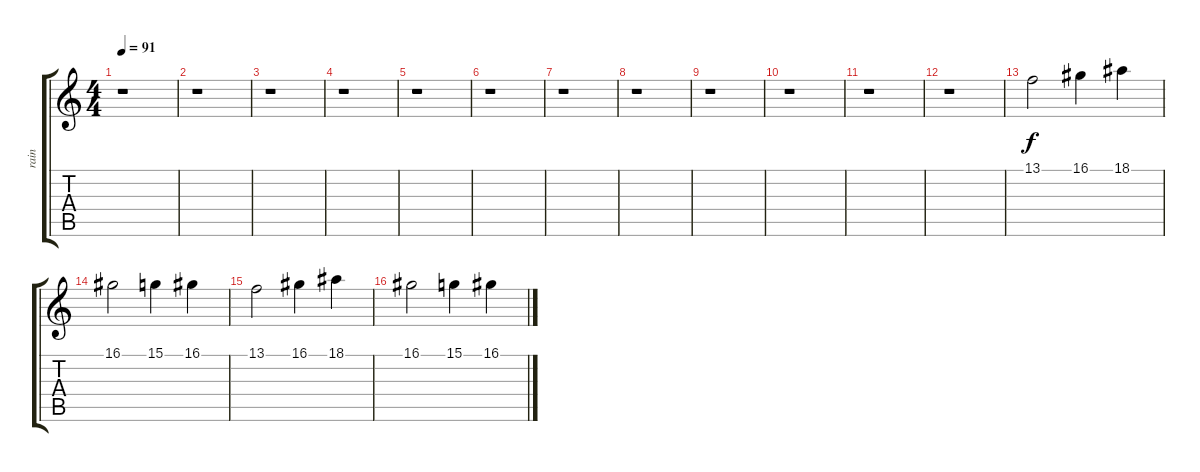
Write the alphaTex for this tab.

\track ("rain" "rain") {instrument fx1rain}
\staff {score tabs}
\tuning (E4 B3 G3 D3 A2 E2) {hide}
\ts (4 4)
\tempo 91
\clef g2
\ks c
r.1{dy f} |
r.1 |
r.1 |
r.1 |
r.1 |
r.1 |
r.1 |
r.1 |
r.1 |
r.1 |
r.1 |
r.1 |
13.1.2{volume 12} 16.1.4 18.1.4 |
16.1.2 15.1.4 16.1.4 |
13.1.2 16.1.4 18.1.4 |
16.1.2 15.1.4 16.1.4
